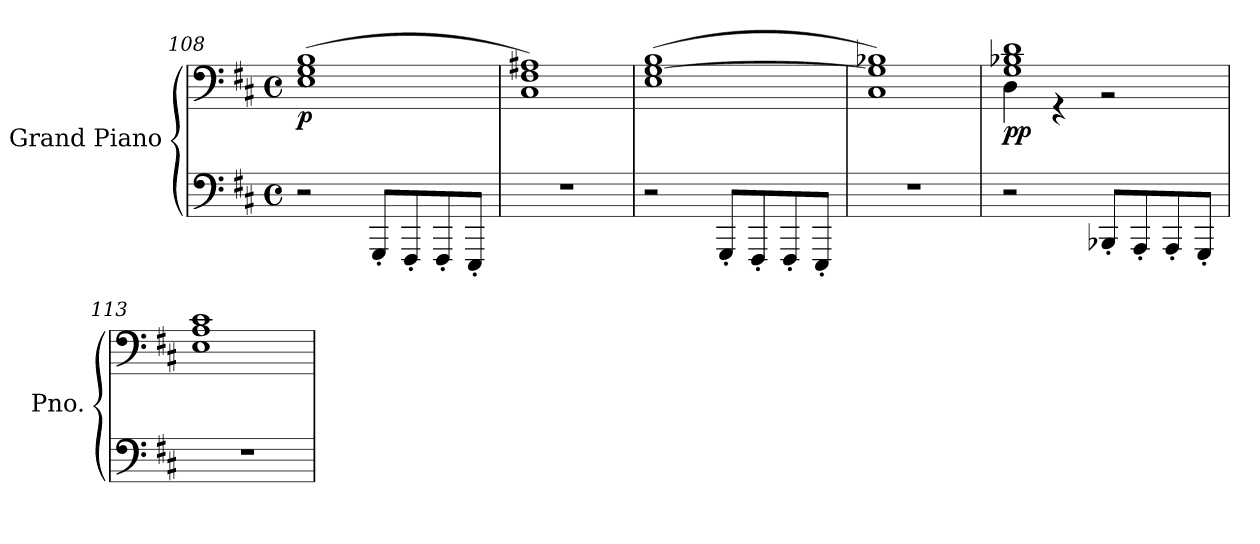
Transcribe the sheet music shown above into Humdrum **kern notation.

**kern	**kern	**dynam
*part1	*part1	*part1
*staff2	*staff1	*staff1/2
*I"Grand Piano	*	*
*I'Pno.	*	*
*clefF4	*clefF4	*
*k[f#c#]	*k[f#c#]	*
*M4/4	*M4/4	*
*met(c)	*met(c)	*
=108	=108	=108
!	!	!LO:DY:b
2r	(>1E 1G 1B	p
8GGG'/L	.	.
8FFF#'/	.	.
8FFF#'/	.	.
8EEE'/J	.	.
=109	=109	=109
1r	1C# 1F# 1A#X)	.
=110	=110	=110
2r	(>1E [1G 1B	.
8GGG'/L	.	.
8FFF#'/	.	.
8FFF#'/	.	.
8EEE'/J	.	.
=111	=111	=111
1r	1C# 1G] 1B-X)	.
=112	=112	=112
*	*^	*
!	!	!	!LO:DY:b
2r	1G 1B-X 1d	4D\	pp
.	.	4r	.
8BBB-X'/L	.	2r	.
8AAA'/	.	.	.
8AAA'/	.	.	.
8GGG'/J	.	.	.
*	*v	*v	*
=113	=113	=113
1r	1E 1A 1c#	.
=	=	=
*-	*-	*-
